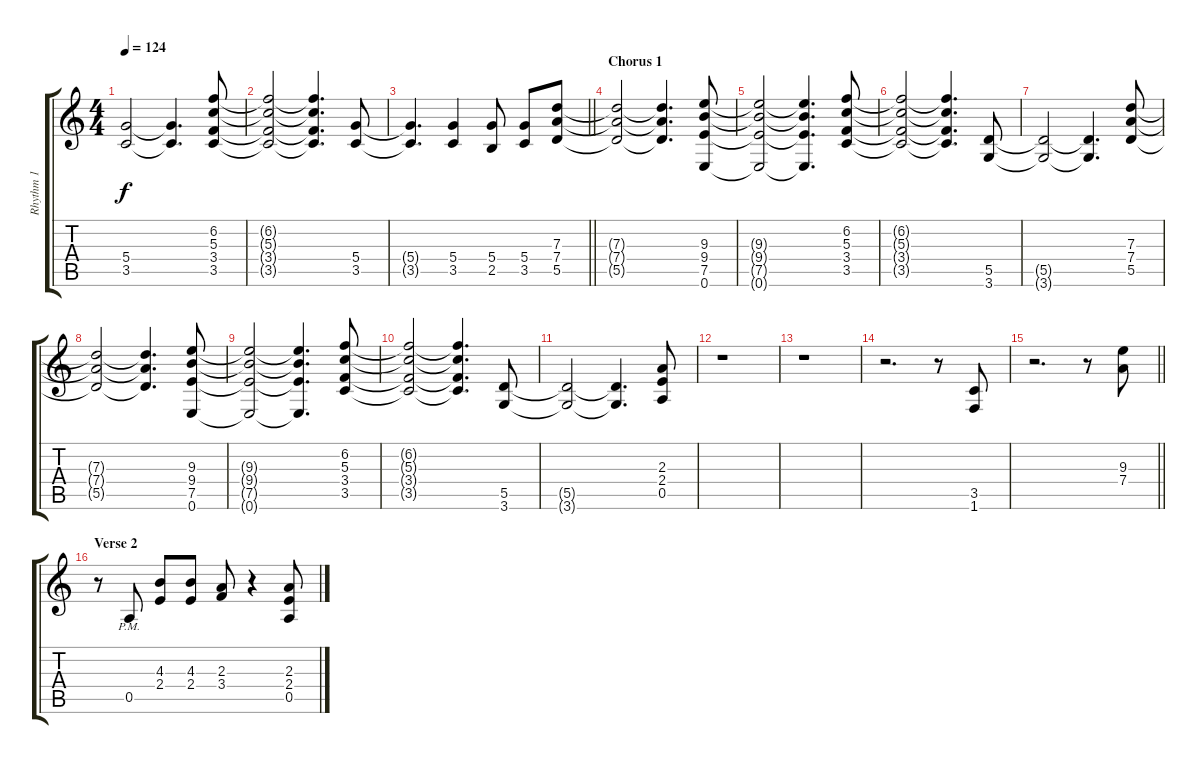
\track ("Rhythm 1" "Rhythm 1") {instrument distortionguitar}
\staff {score tabs}
\tuning (E4 B3 G3 D3 A2 E2) {hide}
\ts (4 4)
\tempo 124
\clef g2
\ks c
(5.4{t} 3.5{t}).2{dy f} (5.4{t} 3.5{t}).4{d} (6.2 5.3 3.4 3.5).8 |
(6.2{t} 5.3{t} 3.4{t} 3.5{t}).2 (6.2{t} 5.3{t} 3.4{t} 3.5{t}).4{d} (5.4 3.5).8 |
\barLineRight lightlight
(5.4{t} 3.5{t}).4{d} (5.4 3.5).4 (5.4 2.5).8 (5.4 3.5).8 (7.3 7.4 5.5).8 |
\section ("" "Chorus 1")
(7.3{t} 7.4{t} 5.5{t}).2 (7.3{t} 7.4{t} 5.5{t}).4{d} (9.3 9.4 7.5 0.6).8 |
(9.3{t} 9.4{t} 7.5{t} 0.6{t}).2 (9.3{t} 9.4{t} 7.5{t} 0.6{t}).4{d} (6.2 5.3 3.4 3.5).8 |
(6.2{t} 5.3{t} 3.4{t} 3.5{t}).2 (6.2{t} 5.3{t} 3.4{t} 3.5{t}).4{d} (5.5 3.6).8 |
(5.5{t} 3.6{t}).2 (5.5{t} 3.6{t}).4{d} (7.3 7.4 5.5).8 |
(7.3{t} 7.4{t} 5.5{t}).2 (7.3{t} 7.4{t} 5.5{t}).4{d} (9.3 9.4 7.5 0.6).8 |
(9.3{t} 9.4{t} 7.5{t} 0.6{t}).2 (9.3{t} 9.4{t} 7.5{t} 0.6{t}).4{d} (6.2 5.3 3.4 3.5).8 |
(6.2{t} 5.3{t} 3.4{t} 3.5{t}).2 (6.2{t} 5.3{t} 3.4{t} 3.5{t}).4{d} (5.5 3.6).8 |
(5.5{t} 3.6{t}).2 (5.5{t} 3.6{t}).4{d} (2.3 2.4 0.5).8 |
r.1 |
r.1 |
r.2{d} r.8 (3.5 1.6).8 |
\barLineRight lightlight
r.2{d} r.8 (9.3 7.4).8 |
\section ("" "Verse 2")
r.8 0.5{pm}.8 (4.3 2.4).8 (4.3 2.4).8 (2.3 3.4).8 r.4 (2.3 2.4 0.5).8
